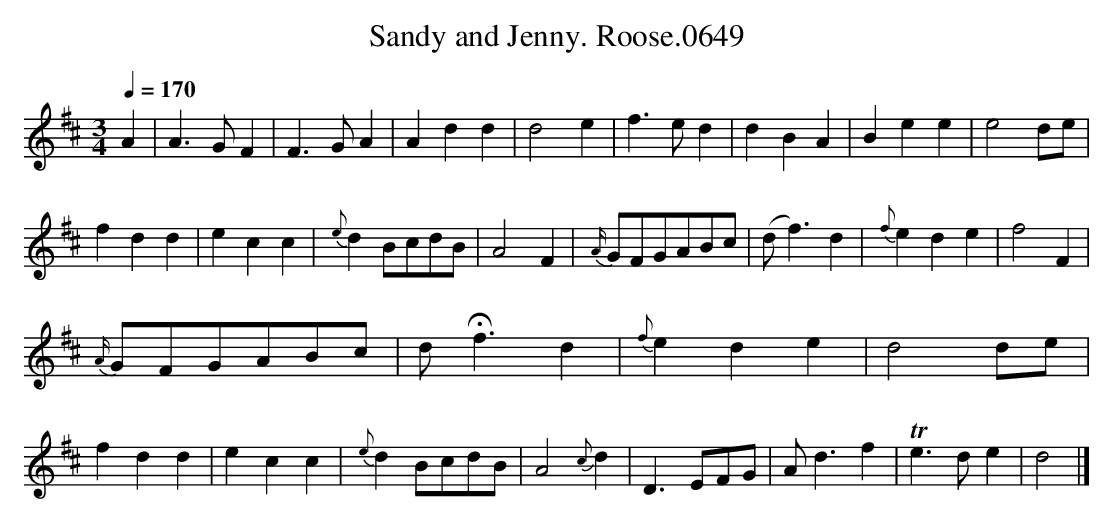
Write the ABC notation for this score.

X:1
T:Sandy and Jenny. Roose.0649
M:3/4
L:1/4
Q:1/4=170
K:D
A|A>GF|F>GA|Add|d2e|f>ed|dBA|Bee|e2 d/e/|
fdd|ecc|{e}d B/c/d/B/|A2F|{A/}G/F/G/A/B/c/|(d<f)d|{f}ede|f2F|
{A/}G/F/G/A/B/c/|d<!fermata!fd|{f}ede|d2 d/e/|
fdd |ecc|{e}d B/c/d/B/|A2 {c}d|D>EF/G/|A<df|Te>de|d2|]
